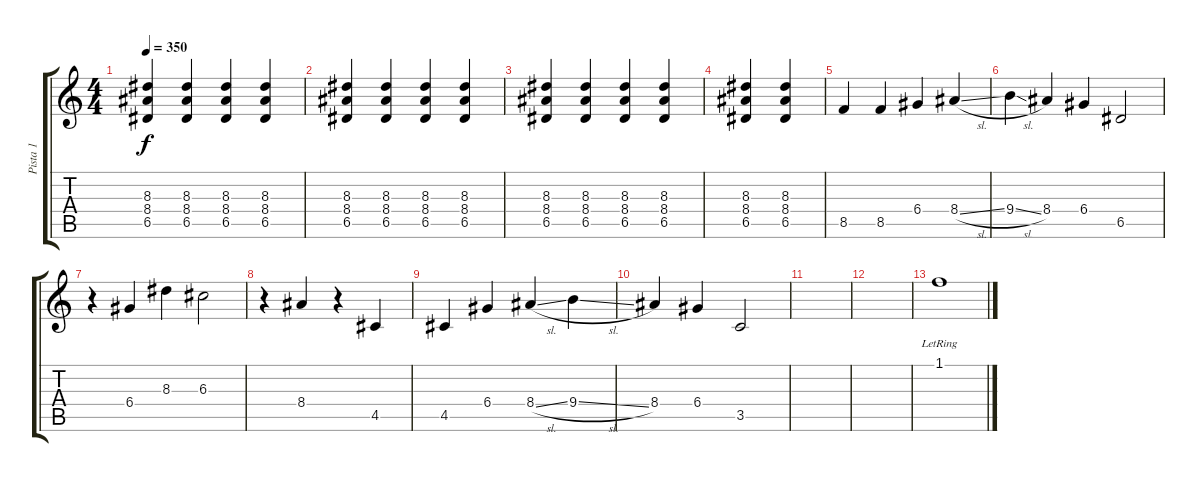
\track ("Pista 1" "Pista 1") {instrument distortionguitar}
\staff {score tabs}
\tuning (E4 B3 G3 D3 A2 E2) {hide}
\ts (4 4)
\tempo 350
\clef g2
\ks c
(8.3 8.4 6.5).4{dy f} (8.3 8.4 6.5).4 (8.3 8.4 6.5).4 (8.3 8.4 6.5).4 |
(8.3 8.4 6.5).4 (8.3 8.4 6.5).4 (8.3 8.4 6.5).4 (8.3 8.4 6.5).4 |
(8.3 8.4 6.5).4 (8.3 8.4 6.5).4 (8.3 8.4 6.5).4 (8.3 8.4 6.5).4 |
(8.3 8.4 6.5).4 (8.3 8.4 6.5).4 |
8.5.4 8.5.4 6.4.4 8.4{sl}.4 |
9.4{sl}.4 8.4.4 6.4.4 6.5.2 |
r.4 6.4.4 8.3.4 6.3.2 |
r.4 8.4.4 r.4 4.5.4 |
4.5.4 6.4.4 8.4{sl}.4 9.4{sl}.4 |
8.4.4 6.4.4 3.5.2 |
|
|
1.1{lr}.1
